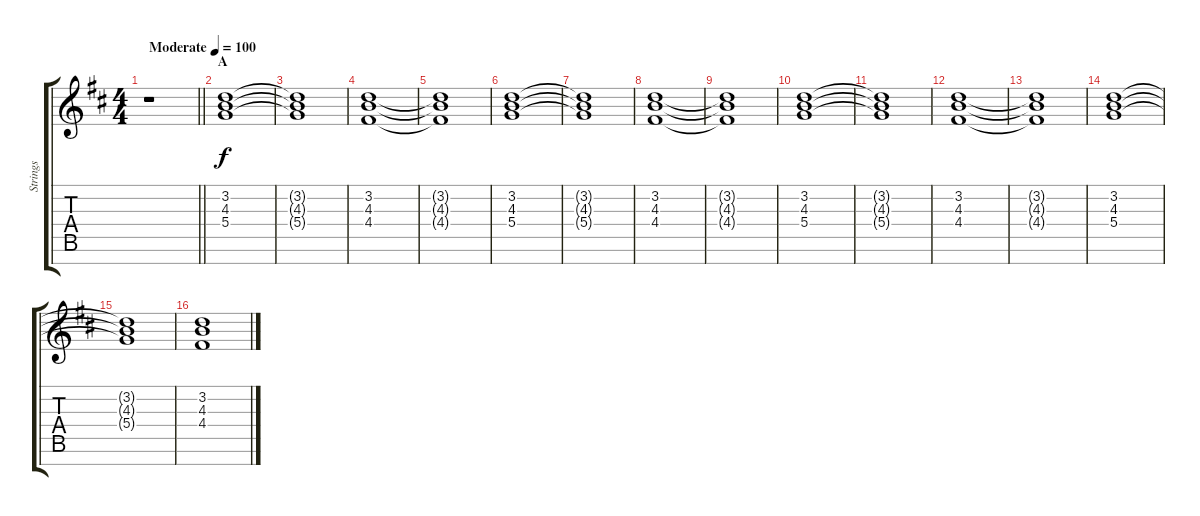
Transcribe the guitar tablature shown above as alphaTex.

\track ("Strings" "Strings") {instrument stringensemble1}
\staff {score tabs}
\tuning (E5 B4 G4 D4 A3 E3 B2) {hide}
\ts (4 4)
\tempo (100 "Moderate")
\clef g2
\barLineRight lightlight
\ks d
r.1{dy f instrument stringensemble1} |
\section ("" "A")
(3.2 4.3 5.4).1 |
(3.2{t} 4.3{t} 5.4{t}).1 |
(3.2 4.3 4.4).1 |
(3.2{t} 4.3{t} 4.4{t}).1 |
(3.2 4.3 5.4).1 |
(3.2{t} 4.3{t} 5.4{t}).1 |
(3.2 4.3 4.4).1 |
(3.2{t} 4.3{t} 4.4{t}).1 |
(3.2 4.3 5.4).1 |
(3.2{t} 4.3{t} 5.4{t}).1 |
(3.2 4.3 4.4).1 |
(3.2{t} 4.3{t} 4.4{t}).1 |
(3.2 4.3 5.4).1 |
(3.2{t} 4.3{t} 5.4{t}).1 |
(3.2 4.3 4.4).1
